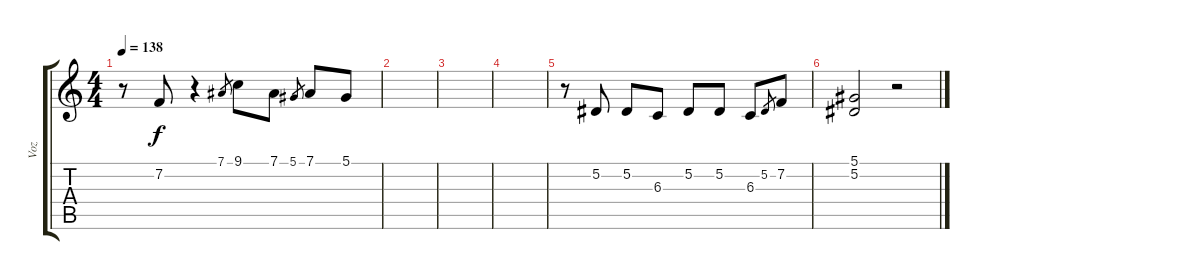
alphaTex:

\track ("Voz" "Voz") {instrument tenorsax}
\staff {score tabs}
\tuning (Eb4 Bb3 Gb3 Db3 Ab2 Eb2) {hide}
\ts (4 4)
\tempo 138
\clef g2
\ks c
r.8{dy f} 7.2.8 r.4 7.1.8{gr} 9.1.8 7.1.8 5.1.8{gr} 7.1.8 5.1.8 |
|
|
|
r.8 5.2.8 5.2.8 6.3.8 5.2.8 5.2.8 6.3.8 5.2.8{gr} 7.2.8 |
(5.1 5.2).2 r.2
